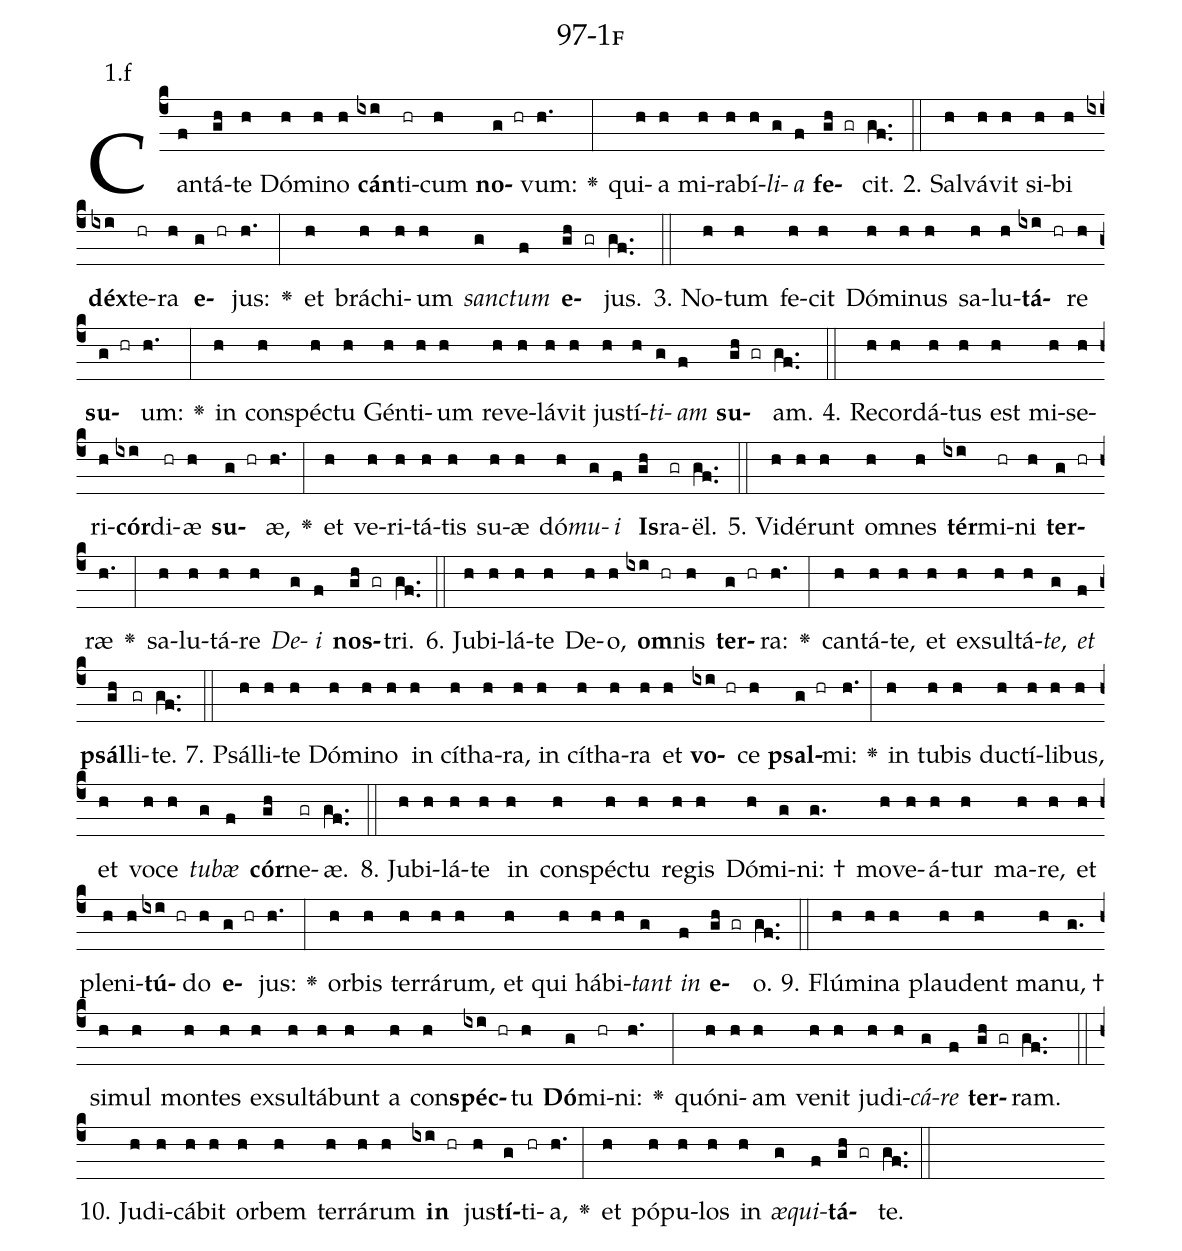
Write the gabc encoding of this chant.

name: 97-1f;
annotation: 1.f;
%%
(c4)Can(f)tá(gh)te(h) Dó(h)mi(h)no(h) <b>cán</b>(ixi)ti(hr)cum(h) <b>no</b>(g hr)vum:(h.) <v>\greheightstar</v>(:) qui(h)a(h) mi(h)ra(h)bí(h)<i>li</i>(g)<i>a</i>(f) <b>fe</b>(gh gr)cit.(gf..) (::)
2. Sal(h)vá(h)vit(h) si(h)bi(h) <b>déx</b>(ixi)te(hr)ra(h) <b>e</b>(g hr)jus:(h.) <v>\greheightstar</v>(:) et(h) brá(h)chi(h)um(h) <i>sanc</i>(g)<i>tum</i>(f) <b>e</b>(gh gr)jus.(gf..) (::)
3. No(h)tum(h) fe(h)cit(h) Dó(h)mi(h)nus(h) sa(h)lu(h)<b>tá</b>(ixi hr)re(h) <b>su</b>(g hr)um:(h.) <v>\greheightstar</v>(:) in(h) con(h)spéc(h)tu(h) Gén(h)ti(h)um(h) re(h)ve(h)lá(h)vit(h) jus(h)tí(h)<i>ti</i>(g)<i>am</i>(f) <b>su</b>(gh gr)am.(gf..) (::)
4. Re(h)cor(h)dá(h)tus(h) est(h) mi(h)se(h)ri(h)<b>cór</b>(ixi)di(hr)æ(h) <b>su</b>(g hr)æ,(h.) <v>\greheightstar</v>(:) et(h) ve(h)ri(h)tá(h)tis(h) su(h)æ(h) dó(h)<i>mu</i>(g)<i>i</i>(f) <b>Is</b>(gh)ra(gr)ël.(gf..) (::)
5. Vi(h)dé(h)runt(h) om(h)nes(h) <b>tér</b>(ixi)mi(hr)ni(h) <b>ter</b>(g hr)ræ(h.) <v>\greheightstar</v>(:) sa(h)lu(h)tá(h)re(h) <i>De</i>(g)<i>i</i>(f) <b>nos</b>(gh gr)tri.(gf..) (::)
6. Ju(h)bi(h)lá(h)te(h) De(h)o,(h) <b>om</b>(ixi hr)nis(h) <b>ter</b>(g hr)ra:(h.) <v>\greheightstar</v>(:) can(h)tá(h)te,(h) et(h) ex(h)sul(h)tá(h)<i>te</i>,(g) <i>et</i>(f) <b>psál</b>(gh)li(gr)te.(gf..) (::)
7. Psál(h)li(h)te(h) Dó(h)mi(h)no(h) in(h) cí(h)tha(h)ra,(h) in(h) cí(h)tha(h)ra(h) et(h) <b>vo</b>(ixi hr)ce(h) <b>psal</b>(g hr)mi:(h.) <v>\greheightstar</v>(:) in(h) tu(h)bis(h) duc(h)tí(h)li(h)bus,(h) et(h) vo(h)ce(h) <i>tu</i>(g)<i>bæ</i>(f) <b>cór</b>(gh)ne(gr)æ.(gf..) (::)
8. Ju(h)bi(h)lá(h)te(h) in(h) con(h)spéc(h)tu(h) re(h)gis(h) Dó(h)mi(g)ni: †(g.) mo(h)ve(h)á(h)tur(h) ma(h)re,(h) et(h) ple(h)ni(h)<b>tú</b>(ixi hr)do(h) <b>e</b>(g hr)jus:(h.) <v>\greheightstar</v>(:) or(h)bis(h) ter(h)rá(h)rum,(h) et(h) qui(h) há(h)bi(h)<i>tant</i>(g) <i>in</i>(f) <b>e</b>(gh gr)o.(gf..) (::)
9. Flú(h)mi(h)na(h) plau(h)dent(h) ma(h)nu, †(g.) si(h)mul(h) mon(h)tes(h) ex(h)sul(h)tá(h)bunt(h) a(h) con(h)<b>spéc</b>(ixi hr)tu(h) <b>Dó</b>(g)mi(hr)ni:(h.) <v>\greheightstar</v>(:) quón(h)i(h)am(h) ve(h)nit(h) ju(h)di(h)<i>cá</i>(g)<i>re</i>(f) <b>ter</b>(gh gr)ram.(gf..) (::)
10. Ju(h)di(h)cá(h)bit(h) or(h)bem(h) ter(h)rá(h)rum(h) <b>in</b>(ixi hr) jus(h)<b>tí</b>(g)ti(hr)a,(h.) <v>\greheightstar</v>(:) et(h) pó(h)pu(h)los(h) in(h) <i>æ</i>(g)<i>qui</i>(f)<b>tá</b>(gh gr)te.(gf..) (::)
